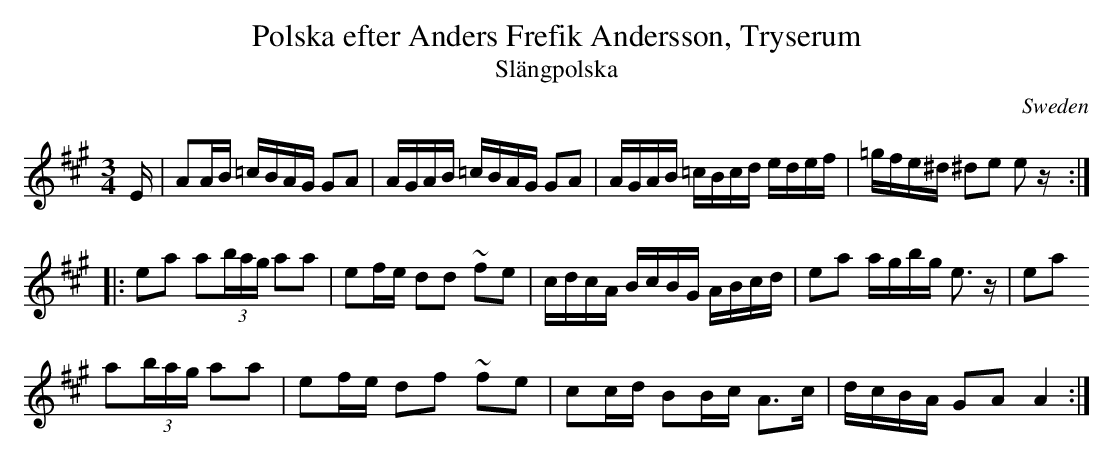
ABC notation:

X:1
T:Polska efter Anders Frefik Andersson, Tryserum
T:Slängpolska
L:1/16
M:3/4
O:Sweden
K:A
E|A2AB =cBAG G2A2|AGAB =cBAG G2A2|AGAB =cBcd edef|=gfe^d ^d2e2 e2 z :||:
 e2a2 a2(3bag a2a2|e2fe d2d2 ~f2e2|cdcA BcBG ABcd| e2a2 agbg e3z|  e2a2
a2(3bag a2a2|e2fe d2f2 ~f2e2|c2cd B2Bc A3c|dcBA G2A2 A4:|
